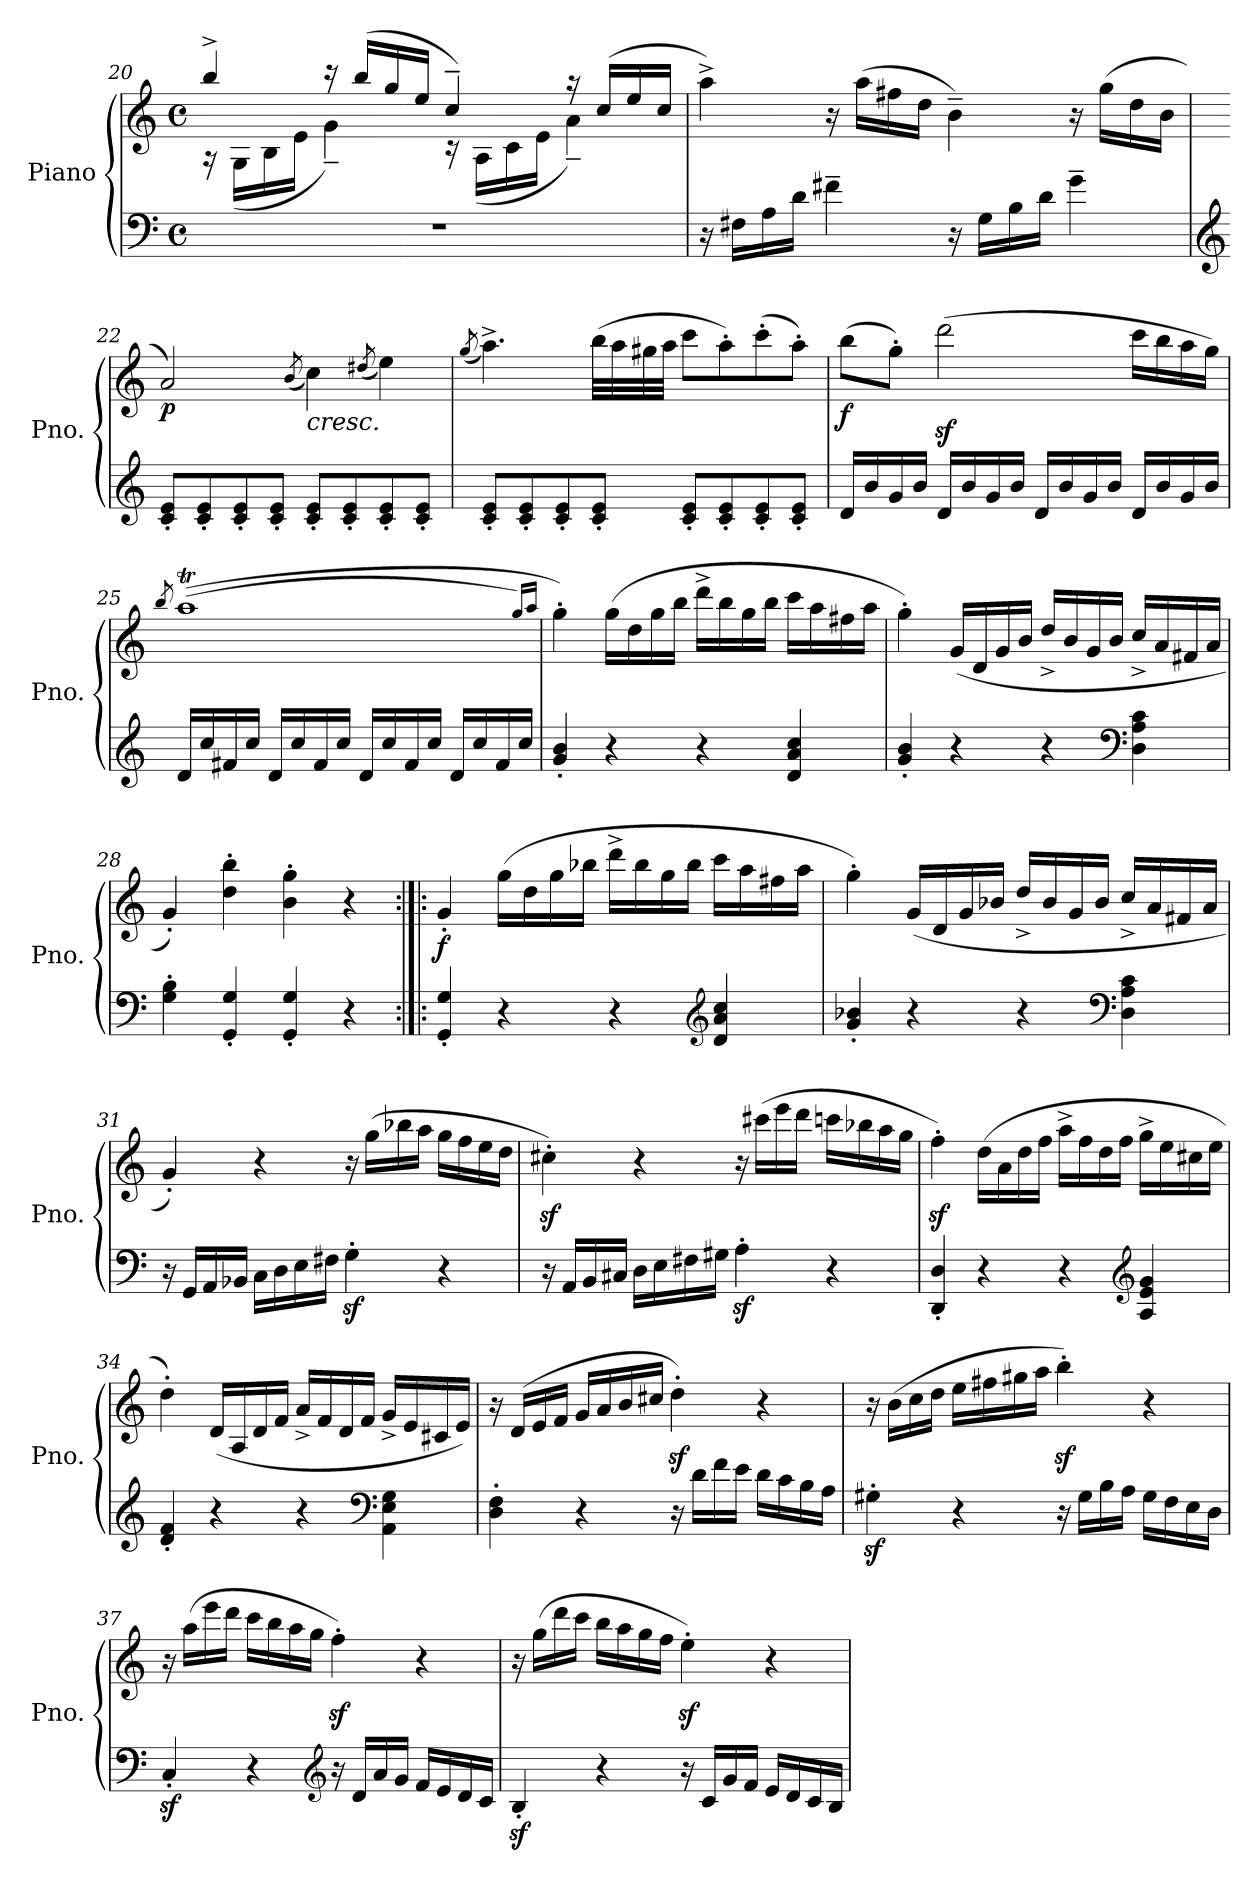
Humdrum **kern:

**kern	**kern	**dynam
*part1	*part1	*part1
*staff2	*staff1	*staff1/2
*I"Piano	*	*
*I'Pno.	*	*
*clefF4	*clefG2	*
*k[]	*k[]	*
*M4/4	*M4/4	*
*met(c)	*met(c)	*
=20	=20	=20
*	*^	*
1r	4bb^/	16r	.
.	.	(<16G\LL	.
.	.	16B\	.
.	.	16e\JJ	.
.	16r	4g~\)	.
.	(>16bb/LL	.	.
.	16gg/	.	.
.	16ee/JJ	.	.
.	4cc~/)	16r	.
.	.	(<16A\LL	.
.	.	16c\	.
.	.	16e\JJ	.
.	16r	4a~\)	.
.	(>16cc/LL	.	.
.	16ee/	.	.
.	16cc/JJ	.	.
*	*v	*v	*
!!LO:LB:g=z
=21	=21	=21
16r	4aa^\)	.
16F#X\LL	.	.
16A\	.	.
16d\JJ	.	.
4f#X~\	16r	.
.	(>16aa\LL	.
.	16ff#X\	.
.	16dd\JJ	.
16r	4b~\)	.
16G\LL	.	.
16B\	.	.
16d\JJ	.	.
4g~\	16r	.
.	(>16gg\LL	.
.	16dd\	.
.	16b\JJ	.
=22	=22	=22
*clefG2	*	*
!	!	!LO:DY:b
8c/' 8e/'L	2a/)	p
8c/' 8e/'	.	.
8c/' 8e/'	.	.
8c/' 8e/'J	.	.
.	(<8qb/	.
!	!LO:TX:b:i:t=cresc.	!
8c/' 8e/'L	4cc\)	.
8c/' 8e/'	.	.
.	(<8qdd#X/	.
8c/' 8e/'	4ee\)	.
8c/' 8e/'J	.	.
=23	=23	=23
.	(<8qgg/	.
8c/' 8e/'L	4.aa^\)	.
8c/' 8e/'	.	.
8c/' 8e/'	.	.
8c/' 8e/'J	(>32bb\LLL	.
.	32aa\	.
.	32gg#X\	.
.	32aa\JJJ	.
8c/' 8e/'L	8ccc\L	.
8c/' 8e/'	8aa'\)	.
8c/' 8e/'	(>8ccc'\	.
8c/' 8e/'J	8aa'\J)	.
!!LO:LB:g=z
=24	=24	=24
!	!	!LO:DY:b
16d/LL	(>8bb\L	f
16b/	.	.
16g/	8gg'\J)	.
16b/JJ	.	.
16d/LL	(>2dddz>\	.
16b/	.	.
16g/	.	.
16b/JJ	.	.
16d/LL	.	.
16b/	.	.
16g/	.	.
16b/JJ	.	.
16d/LL	16ccc\LL	.
16b/	16bb\	.
16g/	16aa\	.
16b/JJ	16gg\JJ)	.
=25	=25	=25
.	8qbb/	.
16d/LL	(>(>1aaT	.
16cc/	.	.
16f#X/	.	.
16cc/JJ	.	.
16d/LL	.	.
16cc/	.	.
16f#/	.	.
16cc/JJ	.	.
16d/LL	.	.
16cc/	.	.
16f#/	.	.
16cc/JJ	.	.
16d/LL	.	.
16cc/	.	.
16f#/	.	.
16cc/JJ	.	.
.	16qgg/LL)	.
.	16qaa/JJ	.
!!LO:LB:g=z
=26	=26	=26
4g/' 4b/'	4gg'\)	.
4r	(>16gg\LL	.
.	16dd\	.
.	16gg\	.
.	16bb\JJ	.
4r	16ddd^\LL	.
.	16bb\	.
.	16gg\	.
.	16bb\JJ	.
4d/ 4a/ 4cc/	16ccc\LL	.
.	16aa\	.
.	16ff#X\	.
.	16aa\JJ	.
=27	=27	=27
4g/' 4b/'	4gg'\)	.
4r	(<16g/LL	.
.	16d/	.
.	16g/	.
.	16b/JJ	.
4r	16dd^/LL	.
.	16b/	.
.	16g/	.
.	16b/JJ	.
*clefF4	*	*
4D\ 4A\ 4c\	16cc^/LL	.
.	16a/	.
.	16f#X/	.
.	16a/JJ	.
!!LO:PB:g=z
=28	=28	=28
4G\' 4B\'	4g'/)	.
4GG/' 4G/'	4dd\' 4bb\'	.
4GG/' 4G/'	4b\' 4gg\'	.
4r	4r	.
=29:|!|:	=29:|!|:	=29:|!|:
!	!	!LO:DY:b
4GG/' 4G/'	4g'/	f
4r	(>16gg\LL	.
.	16dd\	.
.	16gg\	.
.	16bb-X\JJ	.
4r	16ddd^\LL	.
.	16bb-\	.
.	16gg\	.
.	16bb-\JJ	.
*clefG2	*	*
4d/ 4a/ 4cc/	16ccc\LL	.
.	16aa\	.
.	16ff#X\	.
.	16aa\JJ	.
=30	=30	=30
4g/' 4b-X/'	4gg'\)	.
4r	(<16g/LL	.
.	16d/	.
.	16g/	.
.	16b-X/JJ	.
4r	16dd^/LL	.
.	16b-/	.
.	16g/	.
.	16b-/JJ	.
*clefF4	*	*
4D\ 4A\ 4c\	16cc^/LL	.
.	16a/	.
.	16f#X/	.
.	16a/JJ	.
!!LO:LB:g=z
=31	=31	=31
16r	4g'/)	.
16GG/LL	.	.
16AA/	.	.
16BB-X/JJ	.	.
16C\LL	4r	.
16D\	.	.
16E\	.	.
16F#X\JJ	.	.
4Gz<'\	16r	.
.	(>16gg\LL	.
.	16bb-X\	.
.	16aa\JJ	.
4r	16gg\LL	.
.	16ff\	.
.	16ee\	.
.	16dd\JJ	.
=32	=32	=32
16r	4cc#Xz<'\)	.
16AA/LL	.	.
16BB/	.	.
16C#X/JJ	.	.
16D\LL	4r	.
16E\	.	.
16F#X\	.	.
16G#X\JJ	.	.
4Az<'\	16r	.
.	(>16ccc#X\LL	.
.	16eee\	.
.	16ddd\JJ	.
4r	16cccn\LL	.
.	16bb-X\	.
.	16aa\	.
.	16gg\JJ	.
!!LO:LB:g=z
=33	=33	=33
4DD/' 4D/'	4ffz<'\)	.
4r	(>16dd\LL	.
.	16a\	.
.	16dd\	.
.	16ff\JJ	.
4r	16aa^\LL	.
.	16ff\	.
.	16dd\	.
.	16ff\JJ	.
*clefG2	*	*
4A/ 4e/ 4g/	16gg^\LL	.
.	16ee\	.
.	16cc#X\	.
.	16ee\JJ	.
=34	=34	=34
4d/' 4f/'	4dd'\)	.
4r	(<16d/LL	.
.	16A/	.
.	16d/	.
.	16f/JJ	.
4r	16a^/LL	.
.	16f/	.
.	16d/	.
.	16f/JJ	.
*clefF4	*	*
4AA\ 4E\ 4G\	16g^/LL	.
.	16e/	.
.	16c#X/	.
.	16e/JJ)	.
=35	=35	=35
4D\' 4F\'	16r	.
.	(>16d/LL	.
.	16e/	.
.	16f/JJ	.
4r	16g/LL	.
.	16a/	.
.	16b/	.
.	16cc#X/JJ	.
16r	4ddz<'\)	.
16d\LL	.	.
16f\	.	.
16e\JJ	.	.
16d\LL	4r	.
16c\	.	.
16B\	.	.
16A\JJ	.	.
!!LO:LB:g=z
=36	=36	=36
4G#Xz<'\	16r	.
.	(>16b\LL	.
.	16cc\	.
.	16dd\JJ	.
4r	16ee\LL	.
.	16ff#X\	.
.	16gg#X\	.
.	16aa\JJ	.
16r	4bbz<'\)	.
16G#\LL	.	.
16B\	.	.
16A\JJ	.	.
16G#\LL	4r	.
16F\	.	.
16E\	.	.
16D\JJ	.	.
=37	=37	=37
4Cz<'/	16r	.
.	(>16aa\LL	.
.	16eee\	.
.	16ddd\JJ	.
4r	16ccc\LL	.
.	16bb\	.
.	16aa\	.
.	16gg\JJ	.
*clefG2	*	*
16r	4ffz<'\)	.
16d/LL	.	.
16a/	.	.
16g/JJ	.	.
16f/LL	4r	.
16e/	.	.
16d/	.	.
16c/JJ	.	.
!!LO:LB:g=z
=38	=38	=38
4Bz>'/	16r	.
.	(>16gg\LL	.
.	16ddd\	.
.	16ccc\JJ	.
4r	16bb\LL	.
.	16aa\	.
.	16gg\	.
.	16ff\JJ	.
16r	4eez<'\)	.
16c/LL	.	.
16g/	.	.
16f/JJ	.	.
16e/LL	4r	.
16d/	.	.
16c/	.	.
16B/JJ	.	.
=	=	=
*-	*-	*-
